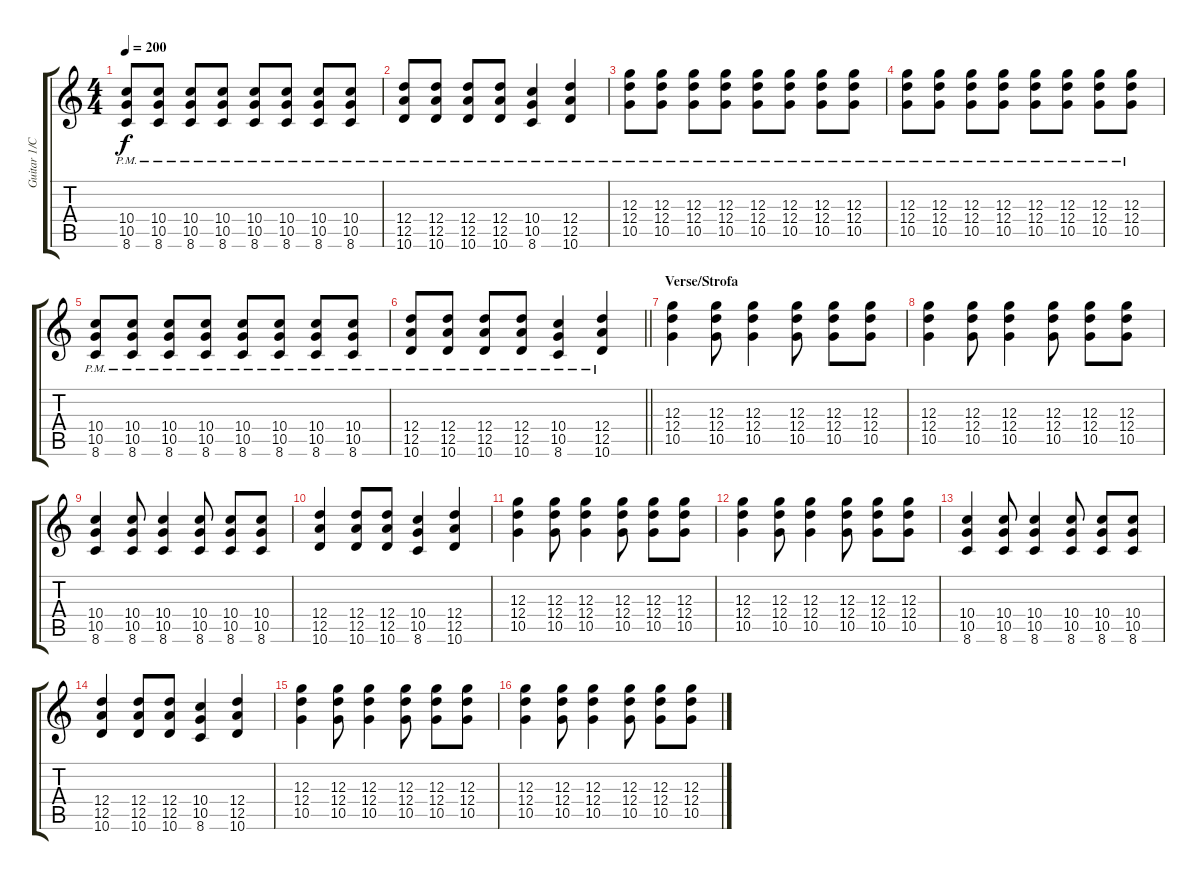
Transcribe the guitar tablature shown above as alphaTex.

\track ("Guitar 1/Chitarra 1" "Guitar 1/C") {instrument overdrivenguitar}
\staff {score tabs}
\tuning (E4 B3 G3 D3 A2 E2) {hide}
\ts (4 4)
\tempo 200
\clef g2
\ks c
(10.4{pm} 10.5{pm} 8.6{pm}).8{dy f} (10.4{pm} 10.5{pm} 8.6{pm}).8 (10.4{pm} 10.5{pm} 8.6{pm}).8 (10.4{pm} 10.5{pm} 8.6{pm}).8 (10.4{pm} 10.5{pm} 8.6{pm}).8 (10.4{pm} 10.5{pm} 8.6{pm}).8 (10.4{pm} 10.5{pm} 8.6{pm}).8 (10.4{pm} 10.5{pm} 8.6{pm}).8 |
(12.4{pm} 12.5{pm} 10.6{pm}).8 (12.4{pm} 12.5{pm} 10.6{pm}).8 (12.4{pm} 12.5{pm} 10.6{pm}).8 (12.4{pm} 12.5{pm} 10.6{pm}).8 (10.4{pm} 10.5{pm} 8.6{pm}).4 (12.4{pm} 12.5{pm} 10.6{pm}).4 |
(12.3{pm} 12.4{pm} 10.5{pm}).8 (12.3{pm} 12.4{pm} 10.5{pm}).8 (12.3{pm} 12.4{pm} 10.5{pm}).8 (12.3{pm} 12.4{pm} 10.5{pm}).8 (12.3{pm} 12.4{pm} 10.5{pm}).8 (12.3{pm} 12.4{pm} 10.5{pm}).8 (12.3{pm} 12.4{pm} 10.5{pm}).8 (12.3{pm} 12.4{pm} 10.5{pm}).8 |
(12.3{pm} 12.4{pm} 10.5{pm}).8 (12.3{pm} 12.4{pm} 10.5{pm}).8 (12.3{pm} 12.4{pm} 10.5{pm}).8 (12.3{pm} 12.4{pm} 10.5{pm}).8 (12.3{pm} 12.4{pm} 10.5{pm}).8 (12.3{pm} 12.4{pm} 10.5{pm}).8 (12.3{pm} 12.4{pm} 10.5{pm}).8 (12.3{pm} 12.4{pm} 10.5{pm}).8 |
(10.4{pm} 10.5{pm} 8.6{pm}).8 (10.4{pm} 10.5{pm} 8.6{pm}).8 (10.4{pm} 10.5{pm} 8.6{pm}).8 (10.4{pm} 10.5{pm} 8.6{pm}).8 (10.4{pm} 10.5{pm} 8.6{pm}).8 (10.4{pm} 10.5{pm} 8.6{pm}).8 (10.4{pm} 10.5{pm} 8.6{pm}).8 (10.4{pm} 10.5{pm} 8.6{pm}).8 |
\barLineRight lightlight
(12.4{pm} 12.5{pm} 10.6{pm}).8 (12.4{pm} 12.5{pm} 10.6{pm}).8 (12.4{pm} 12.5{pm} 10.6{pm}).8 (12.4{pm} 12.5{pm} 10.6{pm}).8 (10.4{pm} 10.5{pm} 8.6{pm}).4 (12.4{pm} 12.5{pm} 10.6{pm}).4 |
\section ("" "Verse/Strofa")
(12.3 12.4 10.5).4 (12.3 12.4 10.5).8 (12.3 12.4 10.5).4 (12.3 12.4 10.5).8 (12.3 12.4 10.5).8 (12.3 12.4 10.5).8 |
(12.3 12.4 10.5).4 (12.3 12.4 10.5).8 (12.3 12.4 10.5).4 (12.3 12.4 10.5).8 (12.3 12.4 10.5).8 (12.3 12.4 10.5).8 |
(10.4 10.5 8.6).4 (10.4 10.5 8.6).8 (10.4 10.5 8.6).4 (10.4 10.5 8.6).8 (10.4 10.5 8.6).8 (10.4 10.5 8.6).8 |
(12.4 12.5 10.6).4 (12.4 12.5 10.6).8 (12.4 12.5 10.6).8 (10.4 10.5 8.6).4 (12.4 12.5 10.6).4 |
(12.3 12.4 10.5).4 (12.3 12.4 10.5).8 (12.3 12.4 10.5).4 (12.3 12.4 10.5).8 (12.3 12.4 10.5).8 (12.3 12.4 10.5).8 |
(12.3 12.4 10.5).4 (12.3 12.4 10.5).8 (12.3 12.4 10.5).4 (12.3 12.4 10.5).8 (12.3 12.4 10.5).8 (12.3 12.4 10.5).8 |
(10.4 10.5 8.6).4 (10.4 10.5 8.6).8 (10.4 10.5 8.6).4 (10.4 10.5 8.6).8 (10.4 10.5 8.6).8 (10.4 10.5 8.6).8 |
(12.4 12.5 10.6).4 (12.4 12.5 10.6).8 (12.4 12.5 10.6).8 (10.4 10.5 8.6).4 (12.4 12.5 10.6).4 |
(12.3 12.4 10.5).4 (12.3 12.4 10.5).8 (12.3 12.4 10.5).4 (12.3 12.4 10.5).8 (12.3 12.4 10.5).8 (12.3 12.4 10.5).8 |
(12.3 12.4 10.5).4 (12.3 12.4 10.5).8 (12.3 12.4 10.5).4 (12.3 12.4 10.5).8 (12.3 12.4 10.5).8 (12.3 12.4 10.5).8
